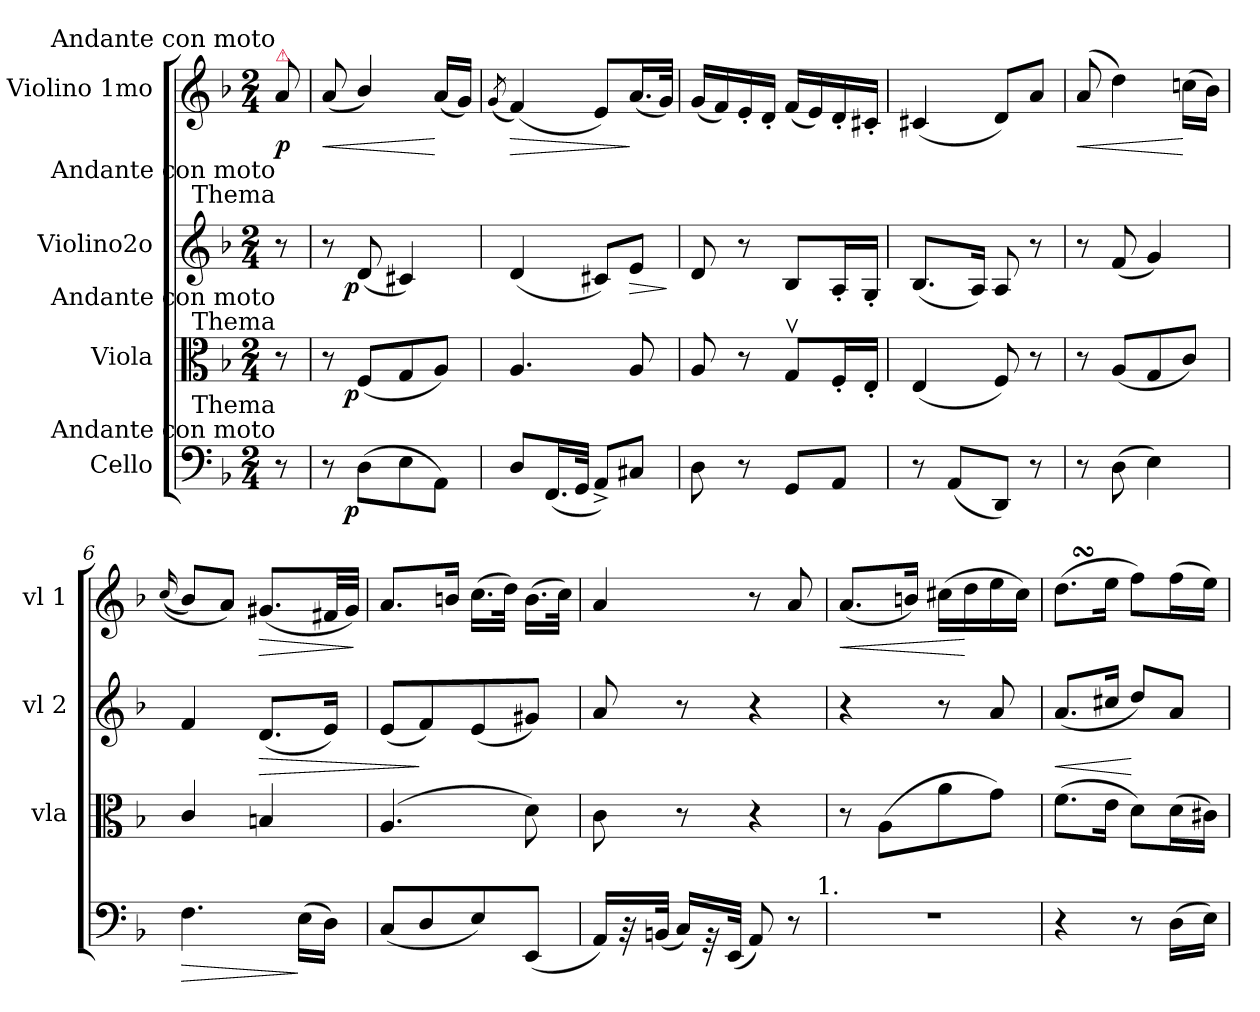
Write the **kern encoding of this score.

**kern	**dynam	**kern	**dynam	**kern	**dynam	**kern	**dynam
*part4	*part4	*part3	*part3	*part2	*part2	*part1	*part1
*staff4	*staff4	*staff3	*staff3	*staff2	*staff2	*staff1	*staff1
*I"Cello	*	*I"Viola	*	*I"Violino2o	*	*I"Violino 1mo	*
*	*	*I'vla	*	*I'vl 2	*	*I'vl 1	*
*clefF4	*	*clefC3	*	*clefG2	*	*clefG2	*
*k[b-]	*	*k[b-]	*	*k[b-]	*	*k[b-]	*
*M2/4	*	*M2/4	*	*M2/4	*	*M2/4	*
=	=	=	=	=	=	=	=
!	!	!	!	!	!	!LO:TX:a:rj:t=Andante con moto	!
!	!	!	!	!	!	!LO:TX:a:color=crimson:t=⚠	!
!	!	!	!	!LO:TX:a:rj:t=Thema	!	!	!
!	!	!	!	!LO:TX:a:rj:t=Andante con moto	!	!	!
!	!	!LO:TX:a:rj:t=Thema	!	!	!	!	!
!	!	!LO:TX:a:rj:t=Andante con moto	!	!	!	!	!
!LO:TX:a:rj:t=Andante con moto	!	!	!	!	!	!	!
!LO:TX:a:rj:t=Thema	!	!	!	!	!	!	!
8r	.	8r	.	8r	.	8a/	p
=1	=1	=1	=1	=1	=1	=1	=1
!	!	!	!	!	!	!	!LO:HP:b
8r	.	8r	.	8r	.	(8a/	<
!	!LO:DY:rj	!	!LO:DY:rj	!	!LO:DY:rj	!	!
(8D\L	p	(8F/L	p	(8d/	p	4b-/)	.
8E\	.	8G/	.	4c#X/)	.	.	.
8AA\J)	.	8A/J)	.	.	.	(16a/LL	[
.	.	.	.	.	.	16g/JJ)	.
=2	=2	=2	=2	=2	=2	=2	=2
.	.	.	.	.	.	(8qg/	.
!	!	!	!	!	!	!	!LO:HP:b
8D/L	.	4.A/	.	(4d/	.	(4f/)	>
(16.FF/L	.	.	.	.	.	.	.
32GG/JJk	.	.	.	.	.	.	.
8AA^/L)	.	.	.	8c#X/L)	.	8e/L)	.
!	!	!	!	!	!LO:HP:b	!	!
8C#X/J	.	8A/	.	8e/J	>	(16.a/L	]
.	.	.	.	.	.	32g/JJk)	.
.	.	.	.	.	]	.	.
=3	=3	=3	=3	=3	=3	=3	=3
8D\	.	8A/	.	8d/	.	(16g/LL	.
.	.	.	.	.	.	16f/)	.
8r	.	8r	.	8r	.	16e'/	.
.	.	.	.	.	.	16d'/JJ	.
8GG/L	.	8Gv/L	.	8B-/L	.	(16f/LL	.
.	.	.	.	.	.	16e/)	.
8AA/J	.	16F'/L	.	16A'/L	.	16d'/	.
.	.	16E'/JJ	.	16G'/JJ	.	16c#X'/JJ	.
=4	=4	=4	=4	=4	=4	=4	=4
8r	.	(4E/	.	(8.B-/L	.	(4c#X/	.
(8AA/L	.	.	.	.	.	.	.
.	.	.	.	16A/Jk)	.	.	.
8DD/J)	.	8F/)	.	8A/	.	8d/L)	.
8r	.	8r	.	8r	.	8a/J	.
=5	=5	=5	=5	=5	=5	=5	=5
!	!	!	!	!	!	!	!LO:HP:b
8r	.	8r	.	8r	.	(8a/	<
(8D\	.	(8A/L	.	(8f/	.	4dd\)	.
4E\)	.	8G/	.	4g/)	.	.	.
.	.	8c/J)	.	.	.	(16ccn\LL	[
.	.	.	.	.	.	16b-\JJ)	.
=6	=6	=6	=6	=6	=6	=6	=6
.	.	.	.	.	.	((16qqcc/	.
!	!LO:HP:b	!	!	!	!	!	!
4.F\	>	4c/	.	4f/	.	8b-/L)	.
.	.	.	.	.	.	8a/J)	.
!	!	!	!	!	!LO:HP:b	!	!LO:HP:b
.	.	4Bn/	.	(8.d/L	>	(8.g#X/L	>
(16E\LL	]	.	.	.	.	.	.
16D\JJ)	.	.	.	16e/Jk)	.	32f#X/LL	.
.	.	.	.	.	.	32g#/JJJ)	.
.	.	.	.	.	.	.	]
=7	=7	=7	=7	=7	=7	=7	=7
(8C/L	.	(4.A/	.	(8e/L	.	8.a/L	.
8D/	.	.	.	8f/)	]	.	.
.	.	.	.	.	.	16bn/Jk	.
8E/)	.	.	.	(8e/	.	(16.cc\LL	.
.	.	.	.	.	.	32dd\JJk)	.
(8EE/J	.	8d\)	.	8g#X/J)	.	(16.b\LL	.
.	.	.	.	.	.	32cc\JJk)	.
=8	=8	=8	=8	=8	=8	=8	=8
16AA/LL)	.	8c\	.	8a/	.	4a/	.
32r	.	.	.	.	.	.	.
(32BBn/JJk	.	.	.	.	.	.	.
16C/LL)	.	8r	.	8r	.	.	.
32r	.	.	.	.	.	.	.
(32EE/JJk	.	.	.	.	.	.	.
8AA/)	.	4r	.	4r	.	8r	.
8r	.	.	.	.	.	8a/	.
=9	=9	=9	=9	=9	=9	=9	=9
!LO:TX:a:rj:t=1.	!	!	!	!	!	!	!
!	!	!	!	!	!	!	!LO:HP:b
2r	.	8r	.	4r	.	(8.a/L	<
.	.	(8A\L	.	.	.	.	.
.	.	.	.	.	.	16bn/Jk)	.
.	.	8a\	.	8r	.	(16cc#X\LL	.
.	.	.	.	.	.	16dd\	[
.	.	8g\J)	.	8a/	.	16ee\	.
.	.	.	.	.	.	16cc#\JJ)	.
=10	=10	=10	=10	=10	=10	=10	=10
!	!	!	!	!	!LO:HP:b	!	!
4r	.	(8.f\L	.	(8.a/L	<	(8.ddSSS\L	.
.	.	16e\Jk	.	16cc#X/Jk	.	16ee\Jk	.
8r	.	8d\L)	.	8dd/L)	[	8ff\L)	.
(16D\LL	.	(16d\L	.	8a/J	.	(16ff\L	.
16E\JJ)	.	16c#X\JJ)	.	.	.	16ee\JJ)	.
=	=	=	=	=	=	=	=
*-	*-	*-	*-	*-	*-	*-	*-
